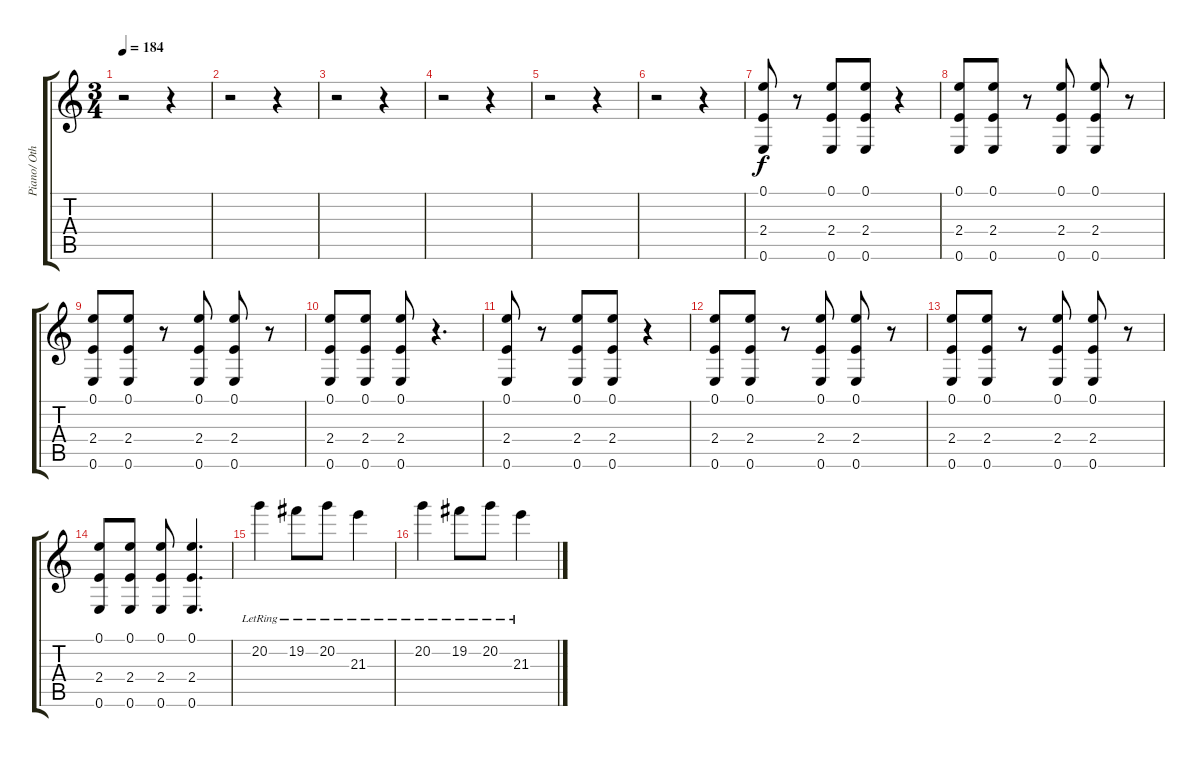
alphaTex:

\track ("Piano/ Other" "Piano/ Oth") {instrument acousticguitarsteel}
\staff {score tabs}
\tuning (E4 B3 G3 D3 A2 E2) {hide}
\ts (3 4)
\tempo 184
\clef g2
\ks c
r.2{dy f} r.4 |
r.2 r.4 |
r.2 r.4 |
r.2 r.4 |
r.2 r.4 |
r.2 r.4 |
(0.1 2.4 0.6).8{volume 11} r.8 (0.1 2.4 0.6).8 (0.1 2.4 0.6).8 r.4 |
(0.1 2.4 0.6).8 (0.1 2.4 0.6).8 r.8 (0.1 2.4 0.6).8 (0.1 2.4 0.6).8 r.8 |
(0.1 2.4 0.6).8 (0.1 2.4 0.6).8 r.8 (0.1 2.4 0.6).8 (0.1 2.4 0.6).8 r.8 |
(0.1 2.4 0.6).8 (0.1 2.4 0.6).8 (0.1 2.4 0.6).8 r.4{d} |
(0.1 2.4 0.6).8 r.8 (0.1 2.4 0.6).8 (0.1 2.4 0.6).8 r.4 |
(0.1 2.4 0.6).8 (0.1 2.4 0.6).8 r.8 (0.1 2.4 0.6).8 (0.1 2.4 0.6).8 r.8 |
(0.1 2.4 0.6).8 (0.1 2.4 0.6).8 r.8 (0.1 2.4 0.6).8 (0.1 2.4 0.6).8 r.8 |
(0.1 2.4 0.6).8 (0.1 2.4 0.6).8 (0.1 2.4 0.6).8 (0.1 2.4 0.6).4{d} |
20.2{lr}.4{volume 15} 19.2{lr}.8 20.2{lr}.8 21.3{lr}.4 |
20.2{lr}.4 19.2{lr}.8 20.2{lr}.8 21.3{lr}.4
